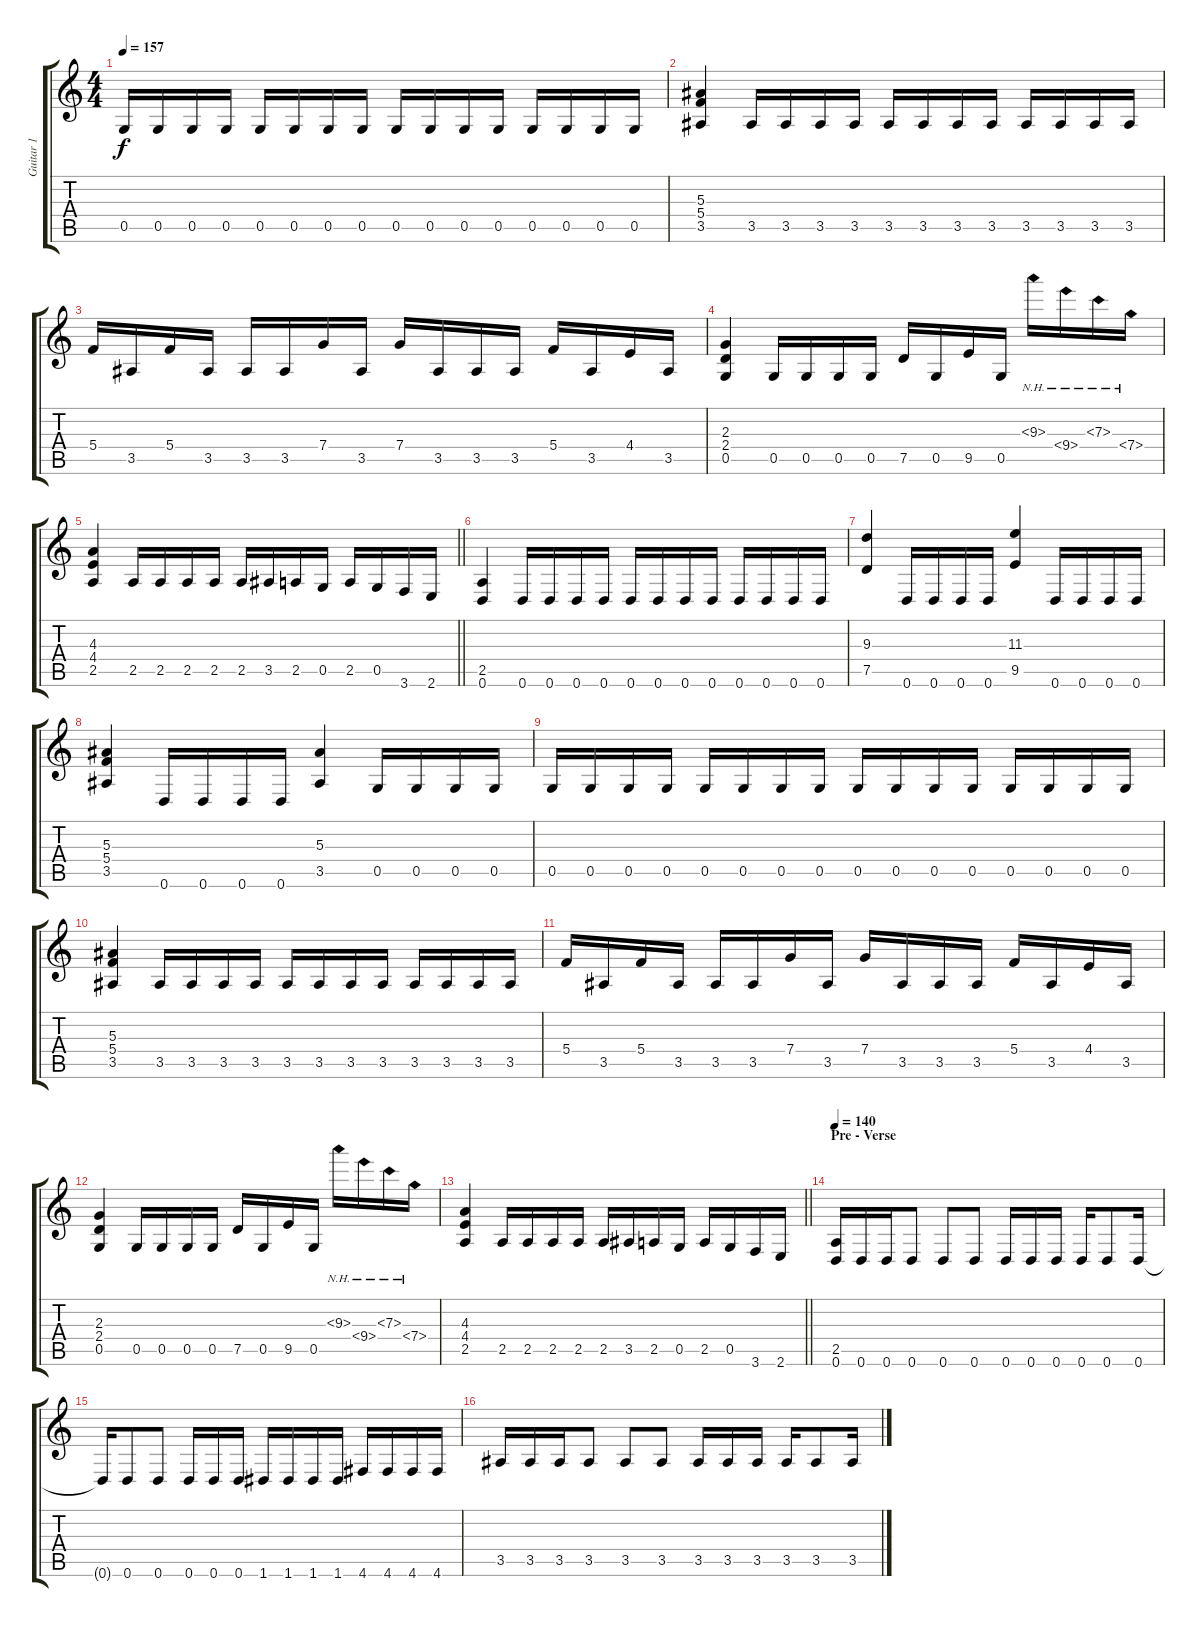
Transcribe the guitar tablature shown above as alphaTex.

\track ("Guitar 1" "Guitar 1") {instrument distortionguitar}
\staff {score tabs}
\tuning (D4 A3 F3 C3 G2 D2) {hide}
\ts (4 4)
\tempo 157
\clef g2
\ks c
0.5.16{dy f} 0.5.16 0.5.16 0.5.16 0.5.16 0.5.16 0.5.16 0.5.16 0.5.16 0.5.16 0.5.16 0.5.16 0.5.16 0.5.16 0.5.16 0.5.16 |
(5.3 5.4 3.5).4 3.5.16 3.5.16 3.5.16 3.5.16 3.5.16 3.5.16 3.5.16 3.5.16 3.5.16 3.5.16 3.5.16 3.5.16 |
5.4.16 3.5.16 5.4.16 3.5.16 3.5.16 3.5.16 7.4.16 3.5.16 7.4.16 3.5.16 3.5.16 3.5.16 5.4.16 3.5.16 4.4.16 3.5.16 |
(2.3 2.4 0.5).4 0.5.16 0.5.16 0.5.16 0.5.16 7.5.16 0.5.16 9.5.16 0.5.16 9.3{nh}.16 9.4{nh}.16 7.3{nh}.16 7.4{nh}.16 |
\barLineRight lightlight
(4.3 4.4 2.5).4 2.5.16 2.5.16 2.5.16 2.5.16 2.5.16 3.5.16 2.5.16 0.5.16 2.5.16 0.5.16 3.6.16 2.6.16 |
(2.5 0.6).4 0.6.16 0.6.16 0.6.16 0.6.16 0.6.16 0.6.16 0.6.16 0.6.16 0.6.16 0.6.16 0.6.16 0.6.16 |
(9.3 7.5).4 0.6.16 0.6.16 0.6.16 0.6.16 (11.3 9.5).4 0.6.16 0.6.16 0.6.16 0.6.16 |
(5.3 5.4 3.5).4 0.6.16 0.6.16 0.6.16 0.6.16 (5.3 3.5).4 0.5.16 0.5.16 0.5.16 0.5.16 |
0.5.16 0.5.16 0.5.16 0.5.16 0.5.16 0.5.16 0.5.16 0.5.16 0.5.16 0.5.16 0.5.16 0.5.16 0.5.16 0.5.16 0.5.16 0.5.16 |
(5.3 5.4 3.5).4 3.5.16 3.5.16 3.5.16 3.5.16 3.5.16 3.5.16 3.5.16 3.5.16 3.5.16 3.5.16 3.5.16 3.5.16 |
5.4.16 3.5.16 5.4.16 3.5.16 3.5.16 3.5.16 7.4.16 3.5.16 7.4.16 3.5.16 3.5.16 3.5.16 5.4.16 3.5.16 4.4.16 3.5.16 |
(2.3 2.4 0.5).4 0.5.16 0.5.16 0.5.16 0.5.16 7.5.16 0.5.16 9.5.16 0.5.16 9.3{nh}.16 9.4{nh}.16 7.3{nh}.16 7.4{nh}.16 |
\barLineRight lightlight
(4.3 4.4 2.5).4 2.5.16 2.5.16 2.5.16 2.5.16 2.5.16 3.5.16 2.5.16 0.5.16 2.5.16 0.5.16 3.6.16 2.6.16 |
\section ("" "Pre - Verse")
\tempo 140
(2.5 0.6).16 0.6.16 0.6.16 0.6.8 0.6.8 0.6.8 0.6.16 0.6.16 0.6.16 0.6.16 0.6.8 0.6.16 |
0.6{t}.16 0.6.8 0.6.8 0.6.16 0.6.16 0.6.16 1.6.16 1.6.16 1.6.16 1.6.16 4.6.16 4.6.16 4.6.16 4.6.16 |
3.5.16 3.5.16 3.5.16 3.5.8 3.5.8 3.5.8 3.5.16 3.5.16 3.5.16 3.5.16 3.5.8 3.5.16
